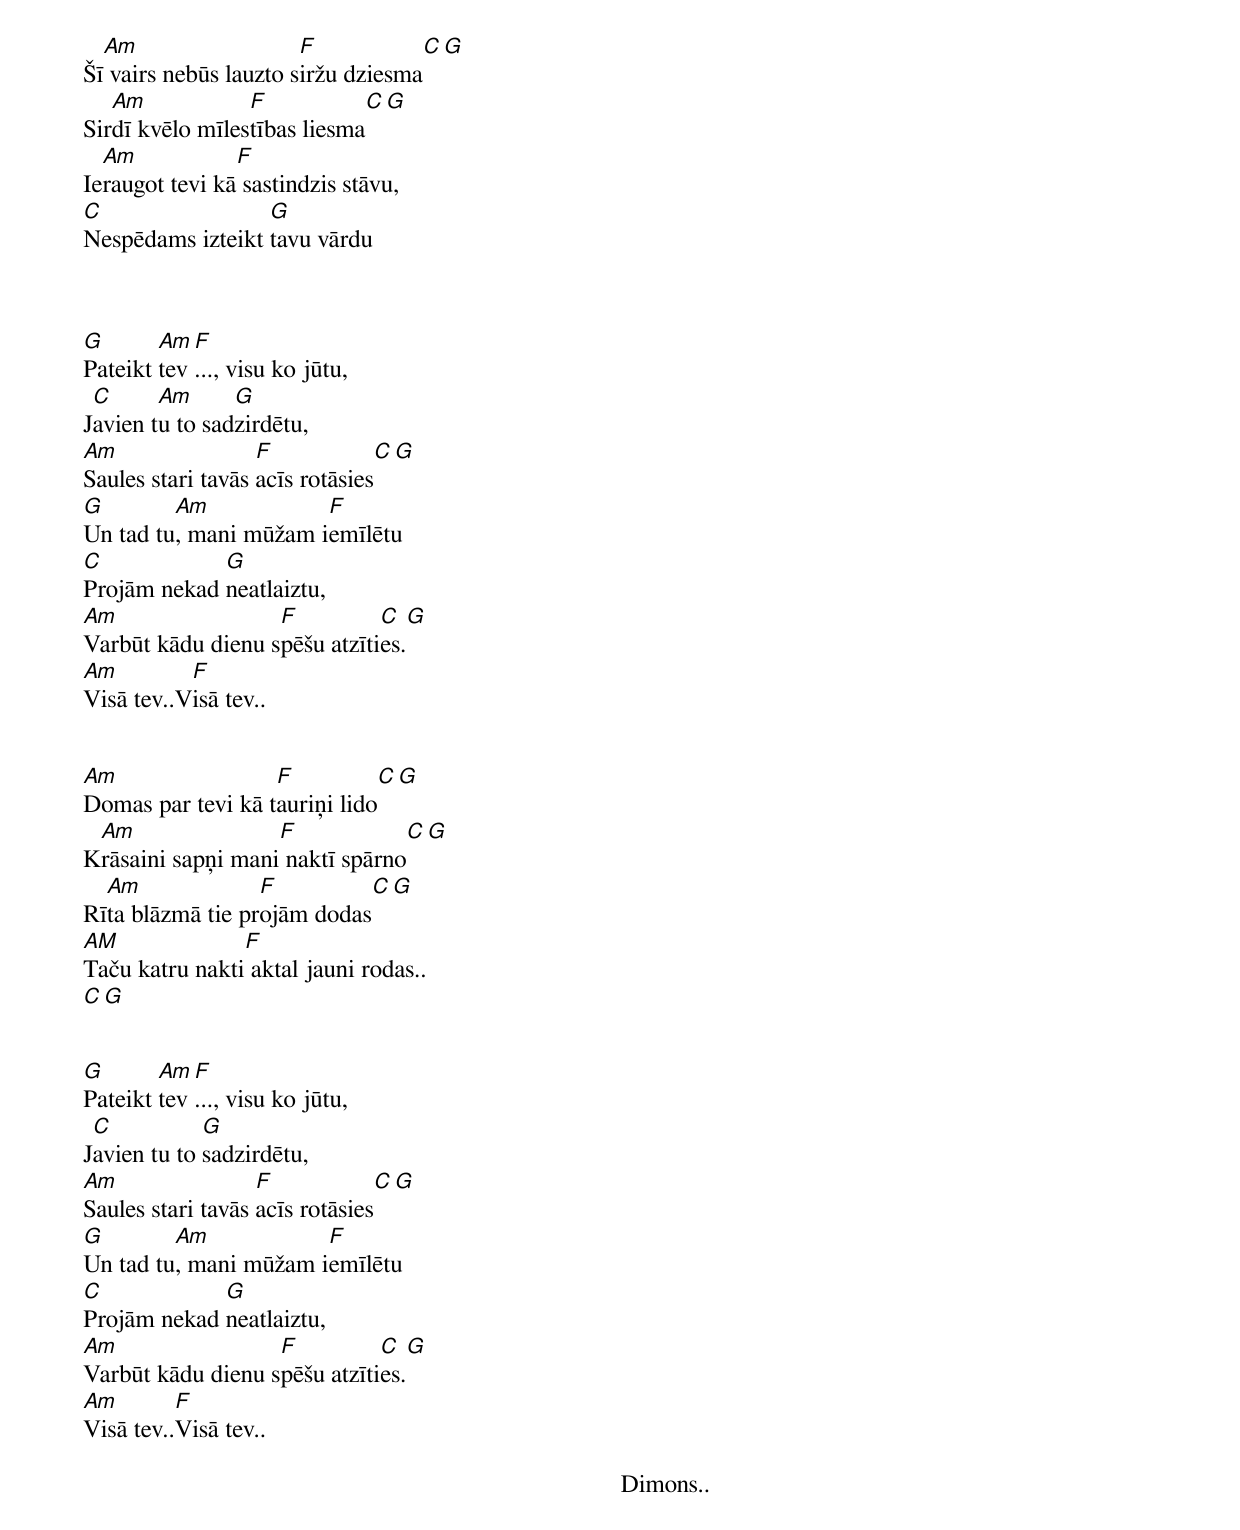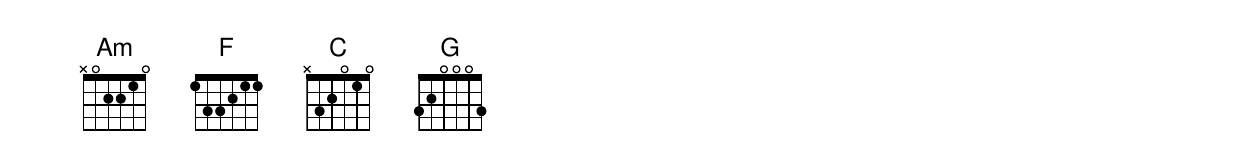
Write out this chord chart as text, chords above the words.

  Am                   F                C   G
Šī vairs nebūs lauzto siržu dziesma
   Am            F              C       G
Sirdī kvēlo mīlestības liesma
  Am            F
Ieraugot tevi kā sastindzis stāvu,
C                 G
Nespēdams izteikt tavu vārdu



G       Am F
Pateikt tev..., visu ko jūtu,
 C      Am      G
Javien tu to sadzirdētu,
Am                 F               C  G
Saules stari tavās acīs rotāsies
G        Am            F
Un tad tu, mani mūžam iemīlētu
C            G
Projām nekad neatlaiztu,
Am                 F          C     G
Varbūt kādu dienu spēšu atzīties.
Am         F
Visā tev..Visā tev..


Am                 F            C     G
Domas par tevi kā tauriņi lido
 Am                F              C   G
Krāsaini sapņi mani naktī spārno
  Am              F           C    G
Rīta blāzmā tie projām dodas
AM              F
Taču katru nakti aktal jauni rodas..
C                       G


G       Am F
Pateikt tev..., visu ko jūtu,
 C           G
Javien tu to sadzirdētu,
Am                 F               C  G
Saules stari tavās acīs rotāsies
G        Am            F
Un tad tu, mani mūžam iemīlētu
C            G
Projām nekad neatlaiztu,
Am                 F          C     G
Varbūt kādu dienu spēšu atzīties.
Am        F
Visā tev..Visā tev..

                                                                                      Dimons..
